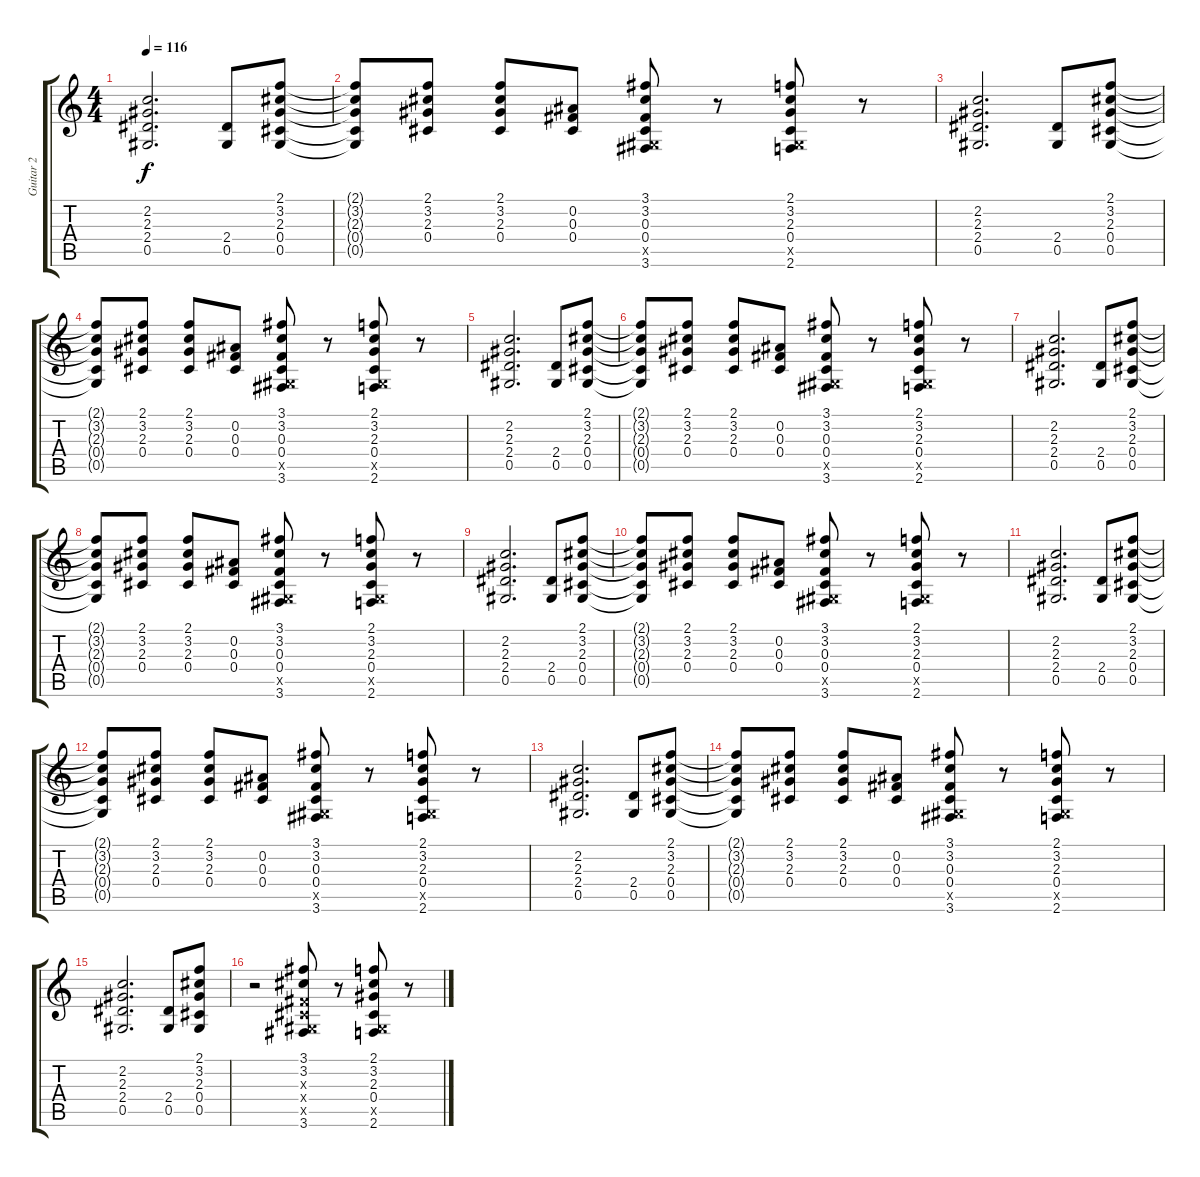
\track ("Guitar 2" "Guitar 2") {instrument distortionguitar}
\staff {score tabs}
\tuning (Eb4 Bb3 Gb3 Db3 Ab2 Eb2) {hide}
\ts (4 4)
\tempo 116
\clef g2
\ks c
(2.2 2.3 2.4 0.5).2{d dy f} (2.4 0.5).8 (2.1 3.2 2.3 0.4 0.5).8 |
(2.1{t} 3.2{t} 2.3{t} 0.4{t} 0.5{t}).8 (2.1 3.2 2.3 0.4).8 (2.1 3.2 2.3 0.4).8 (0.2 0.3 0.4).8 (3.1 3.2 0.3 0.4 0.5{x} 3.6).8 r.8 (2.1 3.2 2.3 0.4 0.5{x} 2.6).8 r.8 |
(2.2 2.3 2.4 0.5).2{d} (2.4 0.5).8 (2.1 3.2 2.3 0.4 0.5).8 |
(2.1{t} 3.2{t} 2.3{t} 0.4{t} 0.5{t}).8 (2.1 3.2 2.3 0.4).8 (2.1 3.2 2.3 0.4).8 (0.2 0.3 0.4).8 (3.1 3.2 0.3 0.4 0.5{x} 3.6).8 r.8 (2.1 3.2 2.3 0.4 0.5{x} 2.6).8 r.8 |
(2.2 2.3 2.4 0.5).2{d} (2.4 0.5).8 (2.1 3.2 2.3 0.4 0.5).8 |
(2.1{t} 3.2{t} 2.3{t} 0.4{t} 0.5{t}).8 (2.1 3.2 2.3 0.4).8 (2.1 3.2 2.3 0.4).8 (0.2 0.3 0.4).8 (3.1 3.2 0.3 0.4 0.5{x} 3.6).8 r.8 (2.1 3.2 2.3 0.4 0.5{x} 2.6).8 r.8 |
(2.2 2.3 2.4 0.5).2{d} (2.4 0.5).8 (2.1 3.2 2.3 0.4 0.5).8 |
(2.1{t} 3.2{t} 2.3{t} 0.4{t} 0.5{t}).8 (2.1 3.2 2.3 0.4).8 (2.1 3.2 2.3 0.4).8 (0.2 0.3 0.4).8 (3.1 3.2 0.3 0.4 0.5{x} 3.6).8 r.8 (2.1 3.2 2.3 0.4 0.5{x} 2.6).8 r.8 |
(2.2 2.3 2.4 0.5).2{d} (2.4 0.5).8 (2.1 3.2 2.3 0.4 0.5).8 |
(2.1{t} 3.2{t} 2.3{t} 0.4{t} 0.5{t}).8 (2.1 3.2 2.3 0.4).8 (2.1 3.2 2.3 0.4).8 (0.2 0.3 0.4).8 (3.1 3.2 0.3 0.4 0.5{x} 3.6).8 r.8 (2.1 3.2 2.3 0.4 0.5{x} 2.6).8 r.8 |
(2.2 2.3 2.4 0.5).2{d} (2.4 0.5).8 (2.1 3.2 2.3 0.4 0.5).8 |
(2.1{t} 3.2{t} 2.3{t} 0.4{t} 0.5{t}).8 (2.1 3.2 2.3 0.4).8 (2.1 3.2 2.3 0.4).8 (0.2 0.3 0.4).8 (3.1 3.2 0.3 0.4 0.5{x} 3.6).8 r.8 (2.1 3.2 2.3 0.4 0.5{x} 2.6).8 r.8 |
(2.2 2.3 2.4 0.5).2{d} (2.4 0.5).8 (2.1 3.2 2.3 0.4 0.5).8 |
(2.1{t} 3.2{t} 2.3{t} 0.4{t} 0.5{t}).8 (2.1 3.2 2.3 0.4).8 (2.1 3.2 2.3 0.4).8 (0.2 0.3 0.4).8 (3.1 3.2 0.3 0.4 0.5{x} 3.6).8 r.8 (2.1 3.2 2.3 0.4 0.5{x} 2.6).8 r.8 |
(2.2 2.3 2.4 0.5).2{d} (2.4 0.5).8 (2.1 3.2 2.3 0.4 0.5).8 |
r.2 (3.1 3.2 0.3{x} 0.4{x} 0.5{x} 3.6).8 r.8 (2.1 3.2 2.3 0.4 0.5{x} 2.6).8 r.8
